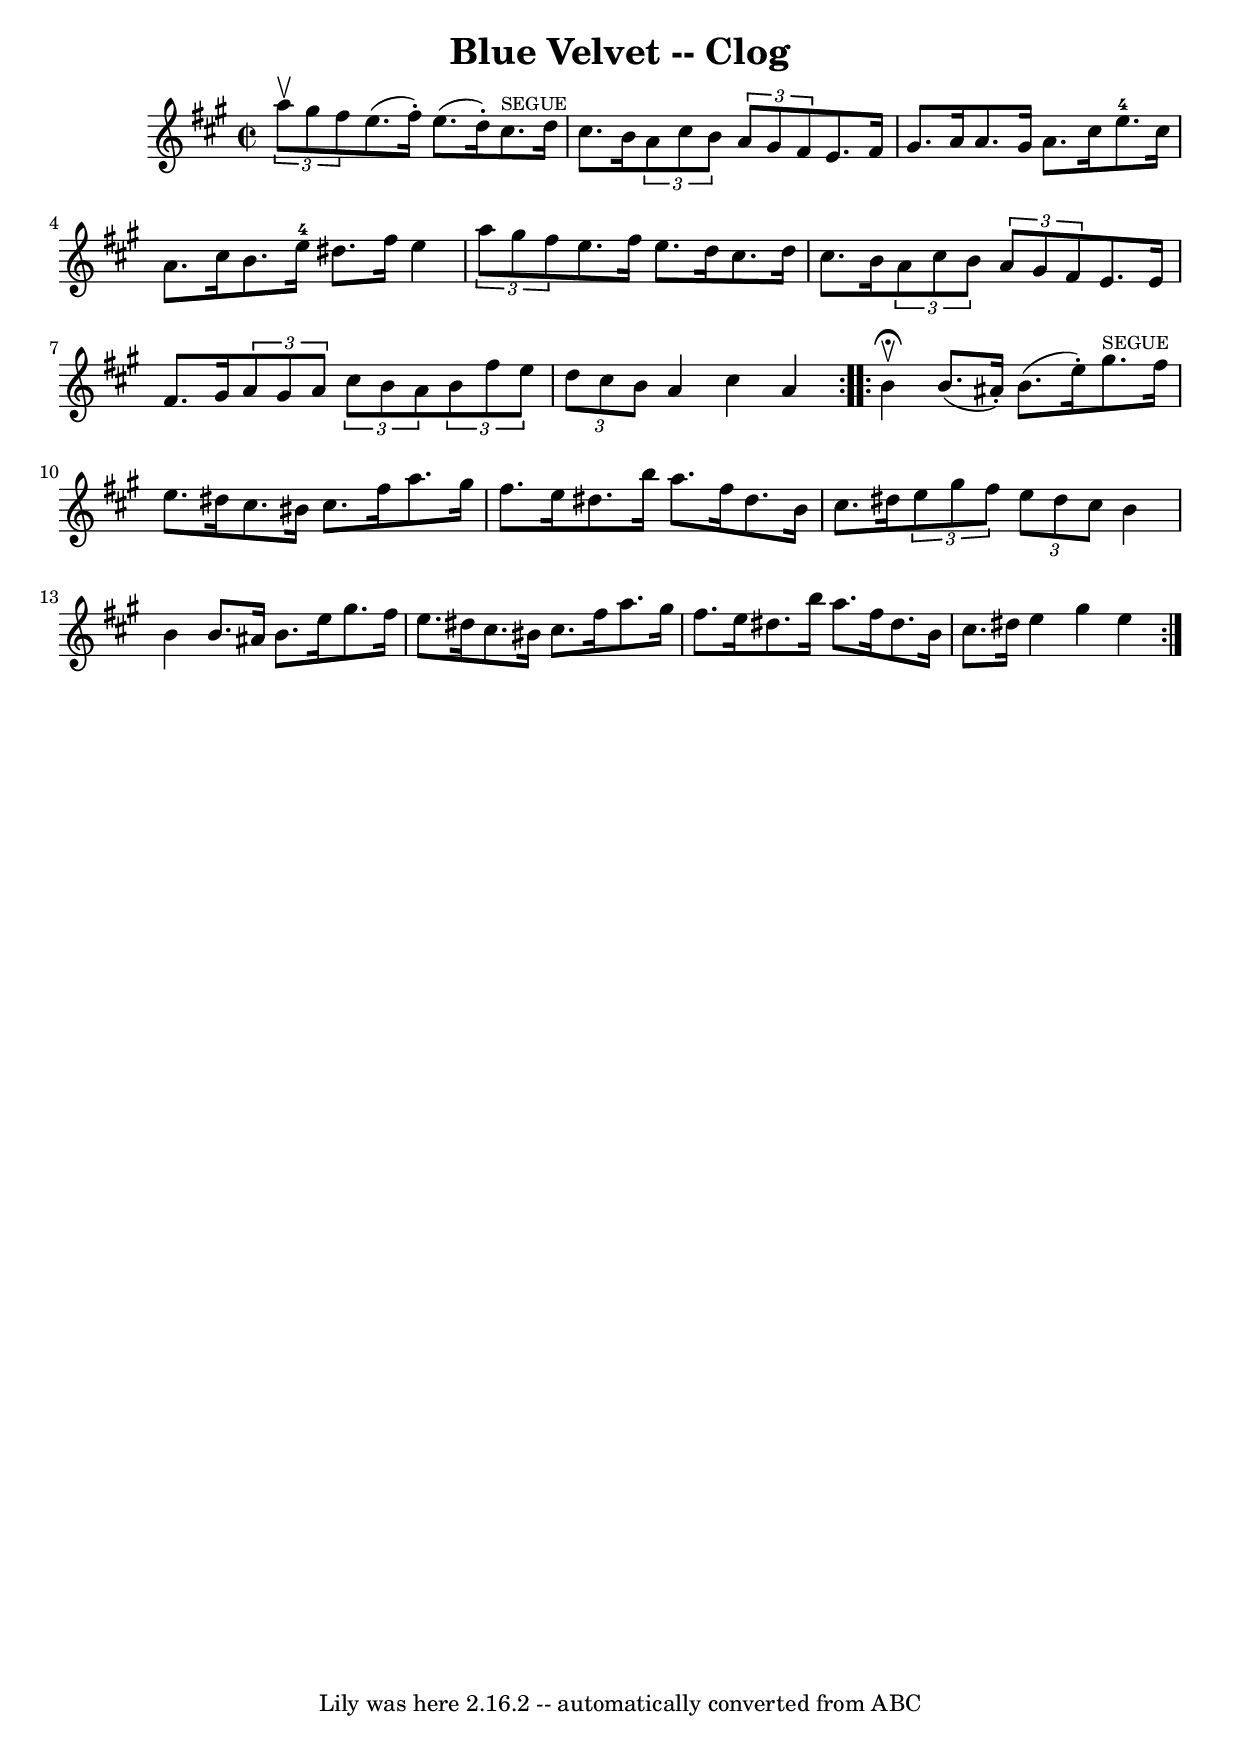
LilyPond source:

\version "2.16.2"
\include "Mammoth.ily"
\header {
	%% book = "Ryan's Mammoth Collection"
	crossRefNumber = "1"
	footnotes = ""
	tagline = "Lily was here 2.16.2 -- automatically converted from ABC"
	title = "Blue Velvet -- Clog"
}
voicedefault =  {


\repeat volta 2 {
\override Staff.TimeSignature #'style = #'C
 \time 2/2 
\key a \major   \times 2/3 { a''8^\upbow gis''8 fis''8  } 
|
 e''8. (fis''16 -.) e''8. (d''16 -.) cis''8.^\segue   
d''16 cis''8. b'16  |
 \times 2/3 { a'8 cis''8 b'8  }   
\times 2/3 { a'8 gis'8 fis'8  } e'8. fis'16 gis'8. a'16  
|
 a'8. gis'16 a'8. cis''16 e''8.-4 cis''16    
a'8. cis''16  |
 b'8. e''16-4 dis''8. fis''16 e''4  
\times 2/3 { a''8 gis''8 fis''8  } |
 e''8. fis''16    
e''8. d''16 cis''8. d''16 cis''8. b'16  |
 \times 2/3 {   
a'8 cis''8 b'8  }   \times 2/3 { a'8 gis'8 fis'8  } e'8.    
e'16 fis'8. gis'16  |
     \times 2/3 { a'8 gis'8 a'8  }   
\times 2/3 { cis''8 b'8 a'8  }   \times 2/3 { b'8 fis''8 e''8  
}   \times 2/3 { d''8 cis''8 b'8  } |
 a'4 cis''4 a'4    
}     \repeat volta 2 { b'4^\fermata^\upbow |
 b'8. (ais'16 -.) 
 b'8. (e''16 -.) gis''8.^\segue fis''16 e''8. dis''16  
|
 cis''8. bis'16 cis''8. fis''16 a''8. gis''16    
fis''8. e''16  |
 dis''8. b''16 a''8. fis''16 dis''8.  
 b'16 cis''8. dis''16  |
 \times 2/3 { e''8 gis''8 fis''8  
} \times 2/3 { e''8 dis''8 cis''8  } b'4 b'4  |
 b'8.    
ais'16 b'8. e''16 gis''8. fis''16 e''8. dis''16  |
   
cis''8. bis'16 cis''8. fis''16 a''8. gis''16 fis''8. e''16 
 |
 dis''8. b''16 a''8. fis''16 dis''8. b'16    
cis''8. dis''16  |
 e''4 gis''4 e''4  }   
}

\score{
    <<

	\context Staff="default"
	{
	    \voicedefault 
	}

    >>
	\layout {
	}
	\midi {}
}
